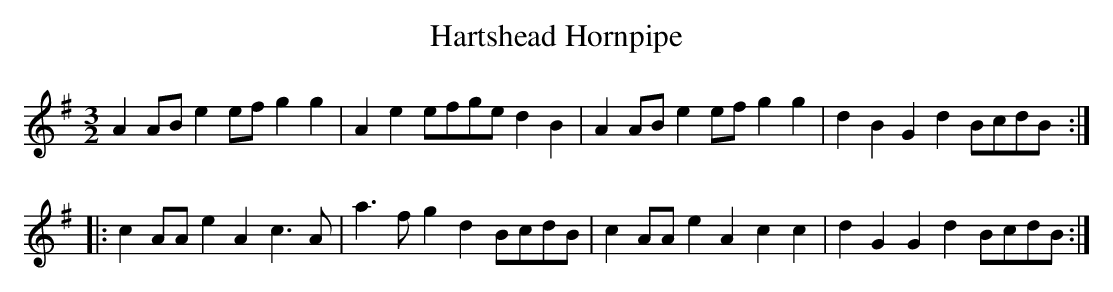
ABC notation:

X:1
T:Hartshead Hornpipe
M:3/2
L:1/8
K:Ador
A2AB e2ef g2g2 | A2e2 efge d2B2 | A2AB e2ef g2g2| d2B2 G2d2 BcdB ::
c2AA e2A2 c3A | a3f g2d2 BcdB | c2AA e2A2 c2c2 | d2G2 G2d2 BcdB :|
